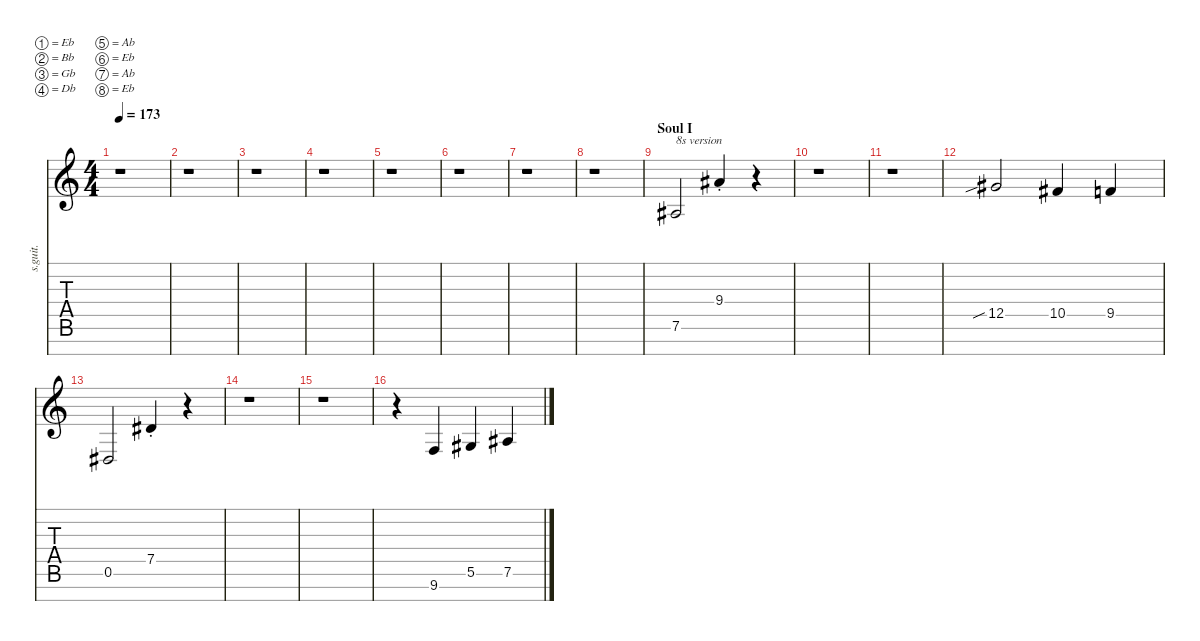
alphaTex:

\defaultSystemsLayout 4
\hideDynamics
\bracketExtendMode nobrackets
\track ("IV" "s.guit.") {instrument distortionguitar}
\staff {score tabs}
\tuning (Eb4 Bb3 Gb3 Db3 Ab2 Eb2 Ab1 Eb1)
\ts (4 4)
\tempo 173
\clef g2
\ks c
r.1{dy mf} |
r.1 |
r.1 |
r.1 |
r.1 |
r.1 |
r.1 |
r.1 |
\section ("" "Soul I")
7.6{acc #}.2{txt "8s version" lyrics (0 "") lyrics (1 "") lyrics (2 "") lyrics (3 "") lyrics (4 "")} 9.4{st acc #}.4{lyrics (0 "") lyrics (1 "") lyrics (2 "") lyrics (3 "") lyrics (4 "")} r.4 |
r.1 |
r.1 |
12.5{sib acc #}.2{lyrics (0 "") lyrics (1 "") lyrics (2 "") lyrics (3 "") lyrics (4 "")} 10.5{acc #}.4{lyrics (0 "") lyrics (1 "") lyrics (2 "") lyrics (3 "") lyrics (4 "")} 9.5.4{lyrics (0 "") lyrics (1 "") lyrics (2 "") lyrics (3 "") lyrics (4 "")} |
0.6{acc #}.2{lyrics (0 "") lyrics (1 "") lyrics (2 "") lyrics (3 "") lyrics (4 "")} 7.5{st acc #}.4{lyrics (0 "") lyrics (1 "") lyrics (2 "") lyrics (3 "") lyrics (4 "")} r.4 |
r.1 |
r.1 |
r.4 9.7.4{lyrics (0 "") lyrics (1 "") lyrics (2 "") lyrics (3 "") lyrics (4 "")} 5.6{acc #}.4{lyrics (0 "") lyrics (1 "") lyrics (2 "") lyrics (3 "") lyrics (4 "")} 7.6{acc #}.4{lyrics (0 "") lyrics (1 "") lyrics (2 "") lyrics (3 "") lyrics (4 "")}
